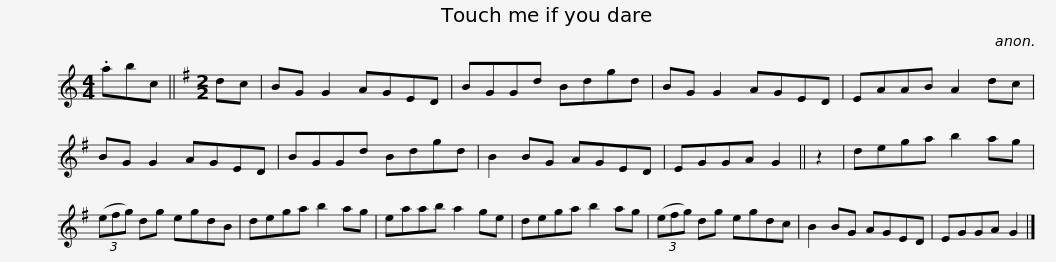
X:1
L:1/8
M:4/4
I:linebreak $
K:C
V:1 treble
V:1
 .abc ||[K:G][M:2/2] dc | BG G2 AGED | BGGd Bdgd | BG G2 AGED | %5
 EAAB A2 dc | BG G2 AGED |$ BGGd Bdgd | B2 BG AGED | EGGA G2 || %10
 z2 | dega b2 ag | (3(efg) dg egdB |$ dega b2 ag | eaab a2 ge | %15
 dega b2 ag | (3(efg) dg egdc | B2 BG AGED | EGGA G2 |] %19
